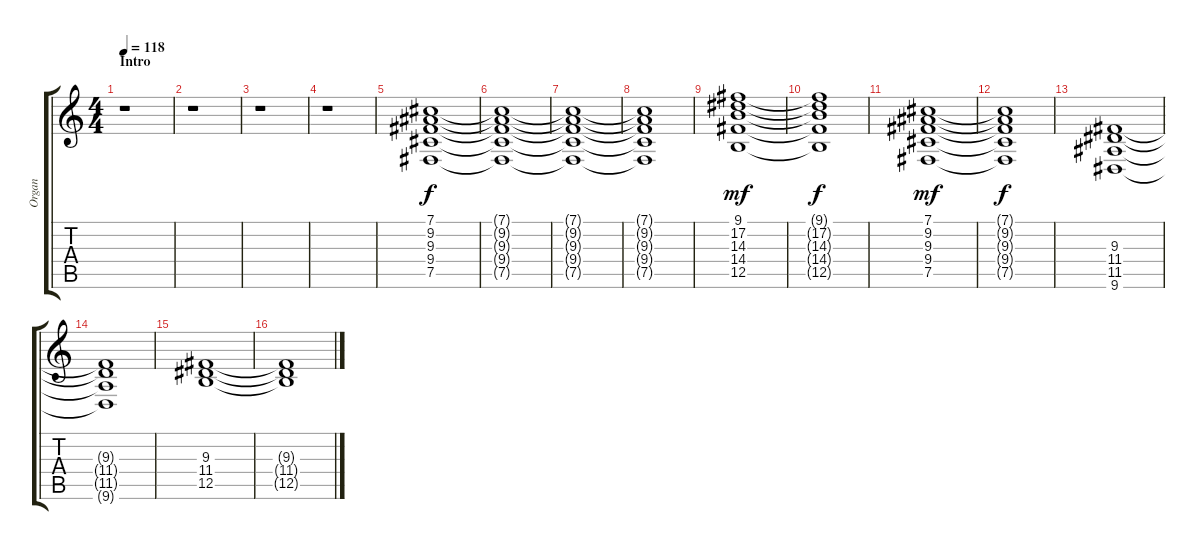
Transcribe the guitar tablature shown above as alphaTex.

\track ("Organ" "Organ") {instrument drawbarorgan}
\staff {score tabs}
\tuning (Gb4 Db4 A3 E3 B2 Gb2) {hide}
\ts (4 4)
\section ("" "Intro")
\tempo 118
\tempo 104
\tempo 118
\clef g2
\ks c
r.1{dy f volume 0 instrument drawbarorgan} |
r.1 |
r.1 |
r.1 |
(7.1 9.2 9.3 9.4 7.5).1{volume 5} |
(7.1{t} 9.2{t} 9.3{t} 9.4{t} 7.5{t}).1 |
(7.1{t} 9.2{t} 9.3{t} 9.4{t} 7.5{t}).1 |
(7.1{t} 9.2{t} 9.3{t} 9.4{t} 7.5{t}).1 |
(9.1 17.2 14.3 14.4 12.5).1{dy mf} |
(9.1{t} 17.2{t} 14.3{t} 14.4{t} 12.5{t}).1{dy f} |
(7.1 9.2 9.3 9.4 7.5).1{dy mf} |
(7.1{t} 9.2{t} 9.3{t} 9.4{t} 7.5{t}).1{dy f} |
(9.3 11.4 11.5 9.6).1 |
(9.3{t} 11.4{t} 11.5{t} 9.6{t}).1 |
(9.3 11.4 12.5).1 |
(9.3{t} 11.4{t} 12.5{t}).1
